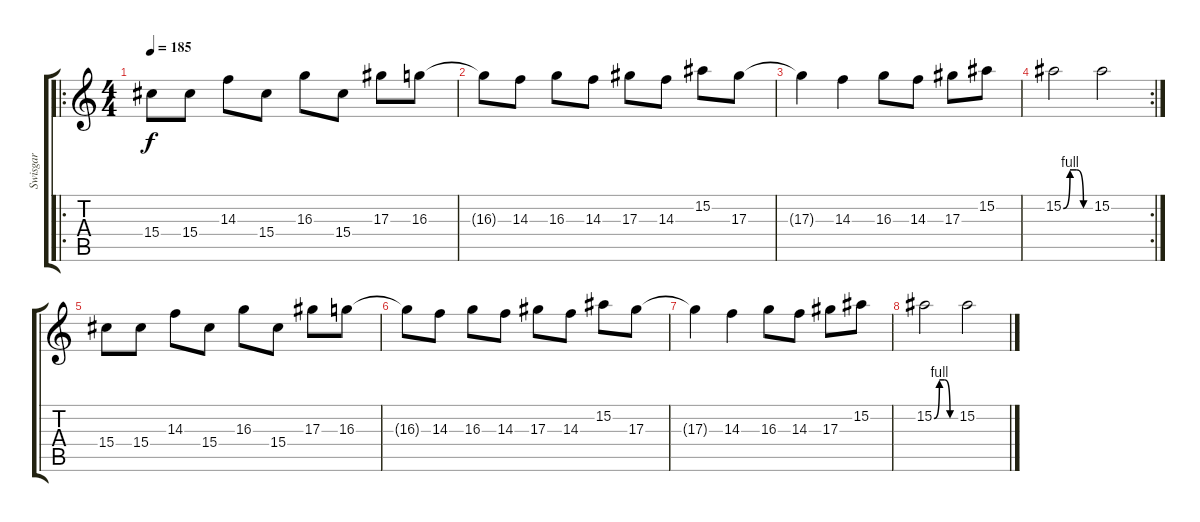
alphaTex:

\track ("Swisgar" "Swisgar") {instrument distortionguitar}
\staff {score tabs}
\tuning (C4 G3 Eb3 Bb2 F2 C2) {hide}
\ro
\ts (4 4)
\tempo 185
\clef g2
\ks c
15.4.8{dy f} 15.4.8 14.3.8 15.4.8 16.3.8 15.4.8 17.3.8 16.3.8 |
16.3{t}.8 14.3.8 16.3.8 14.3.8 17.3.8 14.3.8 15.2.8 17.3.8 |
17.3{t}.4 14.3.4 16.3.8 14.3.8 17.3.8 15.2.8 |
\rc 2
15.2{be (custom 0 0 15 4 30 4 45 0 60 0)}.2 15.2.2 |
15.4.8 15.4.8 14.3.8 15.4.8 16.3.8 15.4.8 17.3.8 16.3.8 |
16.3{t}.8 14.3.8 16.3.8 14.3.8 17.3.8 14.3.8 15.2.8 17.3.8 |
17.3{t}.4 14.3.4 16.3.8 14.3.8 17.3.8 15.2.8 |
15.2{be (custom 0 0 15 4 30 4 45 0 60 0)}.2 15.2.2
